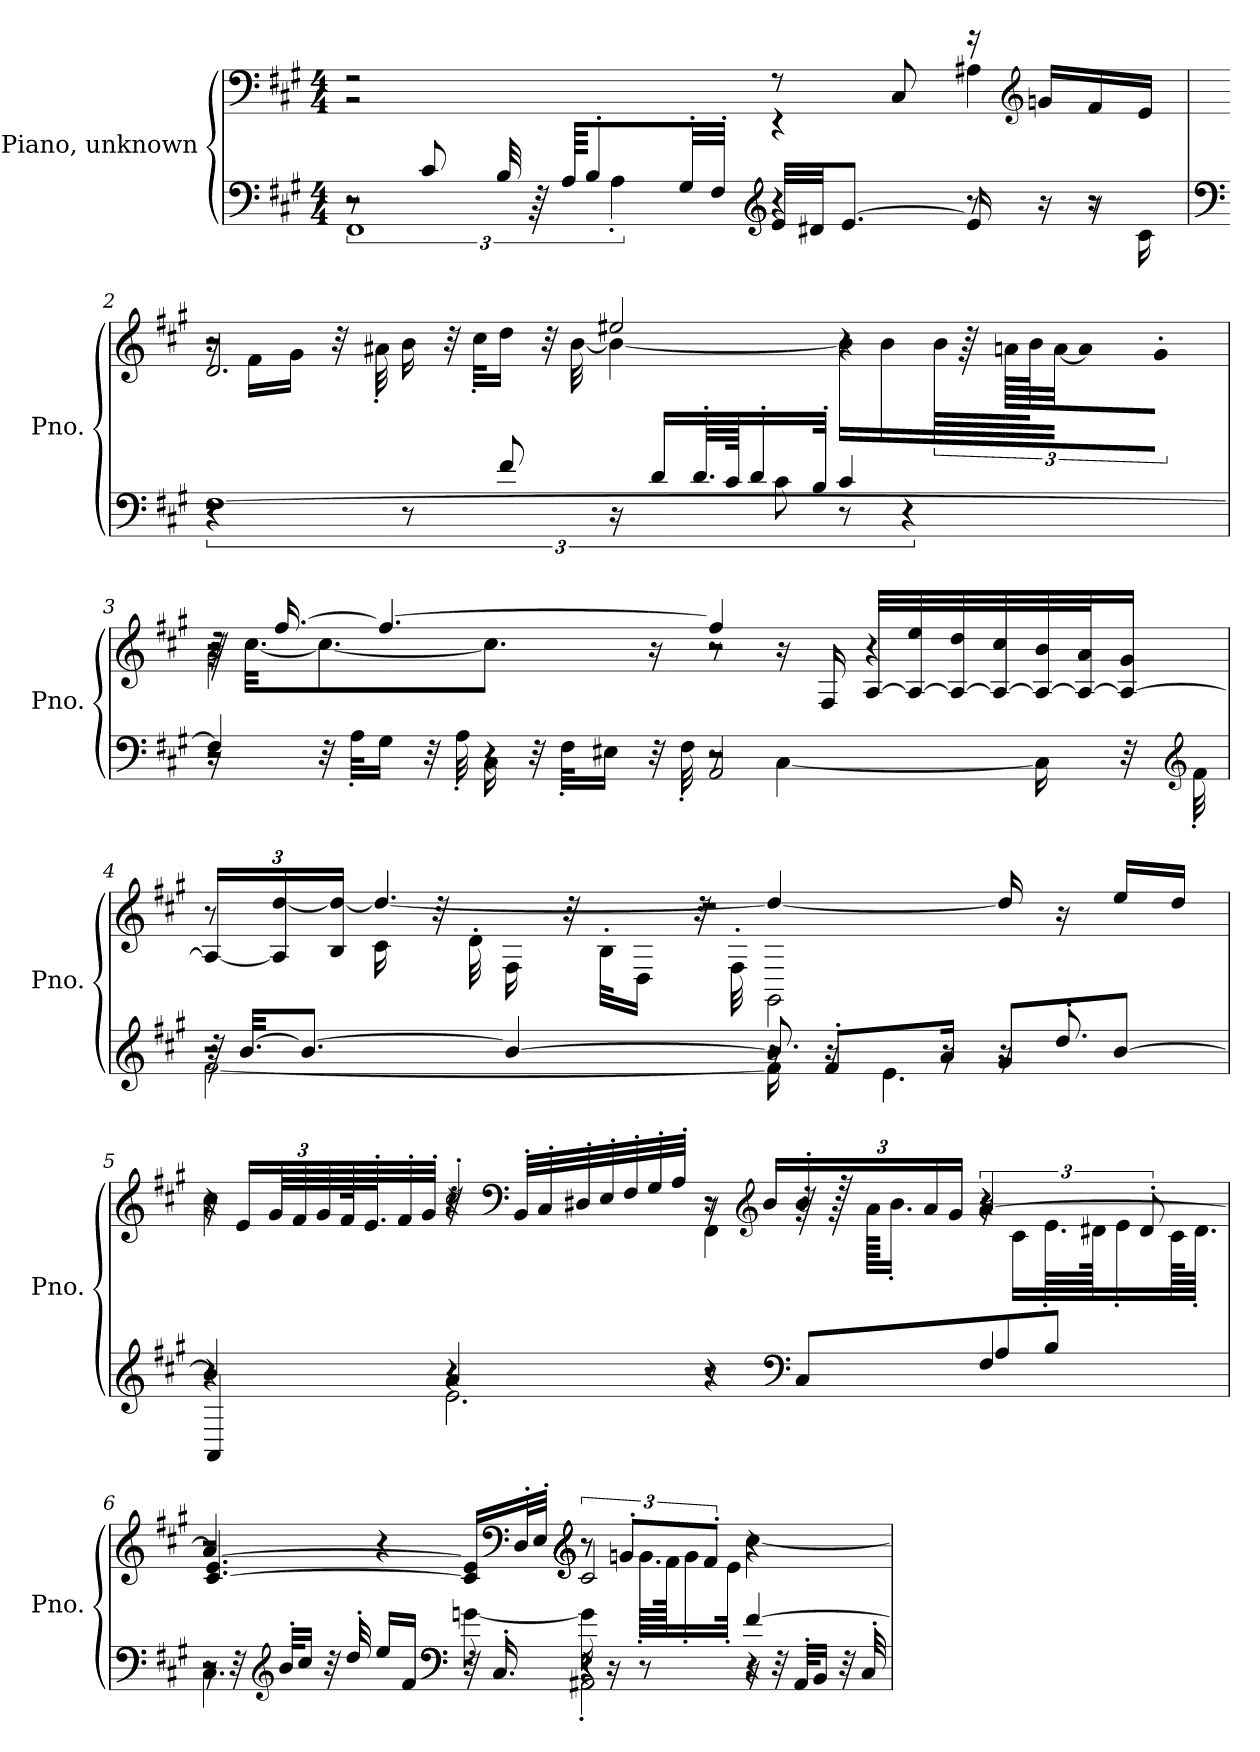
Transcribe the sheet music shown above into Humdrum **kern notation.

**kern	**kern
*part1	*part1
*staff2	*staff1
*I"Piano, unknown	*
*I'Pno.	*
*clefF4	*clefF4
*k[f#c#g#]	*k[f#c#g#]
*M4/4	*M4/4
*MM120	*MM120
=1	=1
*^	*^
*	*^	*	*
8r	3r	1FF#	2r	2r
8c#/	.	.	.	.
32B/	.	.	.	.
64r	.	.	.	.
64A/KKKL	.	.	.	.
8B'/	.	.	.	.
.	6A'\	.	.	.
32G#'/LL	.	.	.	.
32F#'/JJJ	.	.	.	.
*clefG2	*	*	*	*
32e/LLL	4r	.	8r	4r
32d#X/JJ	.	.	.	.
[8.e/J	.	.	.	.
.	.	.	8C#/	.
16e/]	8r	.	16r	4A#X\
*	*	*	*clefG2	*
16r	.	.	16gn/LL	.
8r	16r	.	16f#/	.
.	16c#\	.	16e/JJ	.
*	*	*	*v	*v
!!LO:LB:g=z
=2	=2	=2	=2
*clefF4	*	*	*
*	*	*	*^
*	*	*	*	*^
4r	3%2r	[1F#	2r	16r	2.d/
.	.	.	.	16f#\LL	.
.	.	.	.	16g#\JJ	.
.	.	.	.	32r	.
.	.	.	.	32a#X'\	.
8r	.	.	.	16b\	.
.	.	.	.	32r	.
.	.	.	.	32cc#'\KLL	.
8f#/	.	.	.	16dd\JJ	.
.	.	.	.	32r	.
.	.	.	.	[32b\	.
16r	.	.	2ee#X/	4b\_	.
16d/LL	.	.	.	.	.
64.d'/LL	.	.	.	.	.
128c#/JJK	.	.	.	.	.
16d'/	.	.	.	.	.
.	12c#\	.	.	.	.
32B'/JJk	.	.	.	.	.
4c#/	12r	.	.	16b\LL]	4r
.	.	.	.	16b\	.
.	6r	.	.	.	.
.	.	.	.	96b\JJkk	.
.	.	.	.	96r	.
.	.	.	.	96an\LLLL	.
*	*	*	*	*Xbrackettup	*
.	.	.	.	96b\J	.
.	.	.	.	[48a\	.
.	.	.	.	32a\]	.
.	.	.	.	32g#'\JJJ	.
!!LO:LB:g=z
=3	=3	=3	=3	=3	=3
*	*	*	*	*	*^
2r	16r	4F#/]	32r	64r	2r	2a\
.	.	.	.	[32.cc#\KKL	.	.
.	.	.	[16.ff#/	.	.	.
.	32r	.	.	8.cc#\_	.	.
.	32A'\KLL	.	.	.	.	.
.	16G#\JJ	.	4.ff#/_	.	.	.
.	32r	.	.	.	.	.
.	32A'\	.	.	.	.	.
.	16C#\	4r	.	8.cc#\J]	.	.
.	32r	.	.	.	.	.
.	32F#'\KLL	.	.	.	.	.
.	16E#X\JJ	.	.	.	.	.
.	32r	.	.	16r	.	.
.	32F#'\	.	.	.	.	.
2AA/	8r	2r	4ff#/]	2r	8r	2r
.	[4C#\	.	.	.	16r	.
.	.	.	.	.	16F#/	.
.	.	.	4r	.	[32A/LLL	.
.	.	.	.	.	32A/_ 32ee/	.
.	.	.	.	.	32A/_ 32dd/	.
.	.	.	.	.	32A/_ 32cc#/	.
.	16C#\]	.	.	.	32A/_ 32b/	.
.	.	.	.	.	32A/_ 32a/J	.
.	32r	.	.	.	16A/_ 16g#/JJ	.
*clefG2	*	*	*	*	*	*
.	32f#'\	.	.	.	.	.
*	*	*	*	*	*v	*v
!!LO:LB:g=z
=4	=4	=4	=4	=4	=4
64r	[2f#\	2r	1r	24A/LL_	8r
[32.b/KKL	.	.	.	.	.
.	.	.	.	24A/] [24dd/	.
8.b/J_	.	.	.	.	.
.	.	.	.	24B/ 24dd/_JJ	.
.	.	.	.	4.dd/_	16c#\
.	.	.	.	.	32r
.	.	.	.	.	32d'\
4b/_	.	.	.	.	16F#\
.	.	.	.	.	32r
.	.	.	.	.	32B'\KLL
.	.	.	.	.	16D\JJ
.	.	.	.	.	32r
.	.	.	.	.	32F#'\
8.b/]	16f#\]	16r	.	4dd/_	2GG#\
.	16r	8f#'/L	.	.	.
.	4.e\	.	.	.	.
16r	.	16a/Jk	.	.	.
8g#/L	.	16r	.	16dd/]	.
.	.	8.dd'/	.	16r	.
[8b/J	.	.	.	16ee/LL	.
.	.	.	.	16dd/JJ	.
!!LO:LB:g=z
=5	=5	=5	=5	=5	=5
*	*	*	*	*	*^
4b/]	4r	4AA/	4r	4cc#\	16r	2r
.	.	.	.	.	16e/LL	.
.	.	.	.	.	96g#/LL	.
.	.	.	.	.	96f#/	.
.	.	.	.	.	96g#/	.
.	.	.	.	.	128f#/K	.
.	.	.	.	.	64.e'/J	.
.	.	.	.	.	32f#'/	.
.	.	.	.	.	32g#'/JJJ	.
4r	2.e\	4a/	2cc#'/	4r	32r	.
*	*	*	*clefF4	*	*	*
.	.	.	.	.	32BB'/LLL	.
.	.	.	.	.	32C#'/	.
.	.	.	.	.	32D#X'/	.
.	.	.	.	.	32E'/	.
.	.	.	.	.	32F#'/	.
.	.	.	.	.	32G#'/	.
.	.	.	.	.	32A'/JJJ	.
4r	.	8r	.	8r	16r	4FF#\
*	*	*	*clefG2	*	*	*
.	.	.	.	.	16b/LL	.
*clefF4	*	*	*	*	*	*
.	.	8C#/L	.	64r	24b'/	.
.	.	.	.	128r	.	.
.	.	.	.	128a\KKKLL	.	.
.	.	.	.	16.b'\JJ	.	.
.	.	.	.	.	24a/	.
.	.	.	.	.	24g#/JJ	.
*	*	*	*	*	*brackettup	*
4F#/	.	8A/	[4a/	16r	6r	4r
.	.	.	.	16c#\LL	.	.
.	.	8B/J	.	64.e'\LL	.	.
.	.	.	.	128d#X\JJK	.	.
.	.	.	.	16e'\	.	.
.	.	.	.	.	12d#'/	.
.	.	.	.	128c#\KLL	.	.
.	.	.	.	64.d#'\JJJJ	.	.
*	*	*	*	*	*v	*v
!!LO:LB:g=z
=6	=6	=6	=6	=6	=6
*	*	*^	*	*	*
2r	4.C#\	16r	2r	4a/]	2r	[4.c#/ [4.e/
.	.	32r	.	.	.	.
*clefG2	*	*	*	*	*	*
.	.	32b'/KLL	.	.	.	.
.	.	16cc#/JJ	.	.	.	.
.	.	32r	.	.	.	.
.	.	32dd'/	.	.	.	.
.	.	16ee/LL	.	4r	.	.
.	.	16f#/JJ	.	.	.	.
*clefF4	*	*	*	*	*	*
.	[8gn\	32r	.	.	.	16c#/] 16e/]LL
.	.	16.C#'/	.	.	.	.
*	*	*	*	*clefF4	*	*
.	.	.	.	.	.	32D'/L
.	.	.	.	.	.	32E'/JJJ
*	*	*	*	*clefG2	*	*
4r	16g\]	4r	2AA#X'\	2c#/	8r	12r
.	16r	.	.	.	.	.
.	.	.	.	.	.	12gn'/L
.	8r	.	.	.	64.g'\LLLL	.
.	.	.	.	.	128f#\JJK	.
.	.	.	.	.	16g'\	.
.	.	.	.	.	.	12f#'/J
.	.	.	.	.	32e'\JJk	.
[4f#/	4r	16r	.	.	[4cc#\	4r
.	.	32r	.	.	.	.
.	.	32AA#'/KLL	.	.	.	.
.	.	16BB/JJ	.	.	.	.
.	.	32r	.	.	.	.
.	.	32C#'/	.	.	.	.
*v	*v	*v	*v	*	*	*
*	*v	*v	*v
=	=
*-	*-
